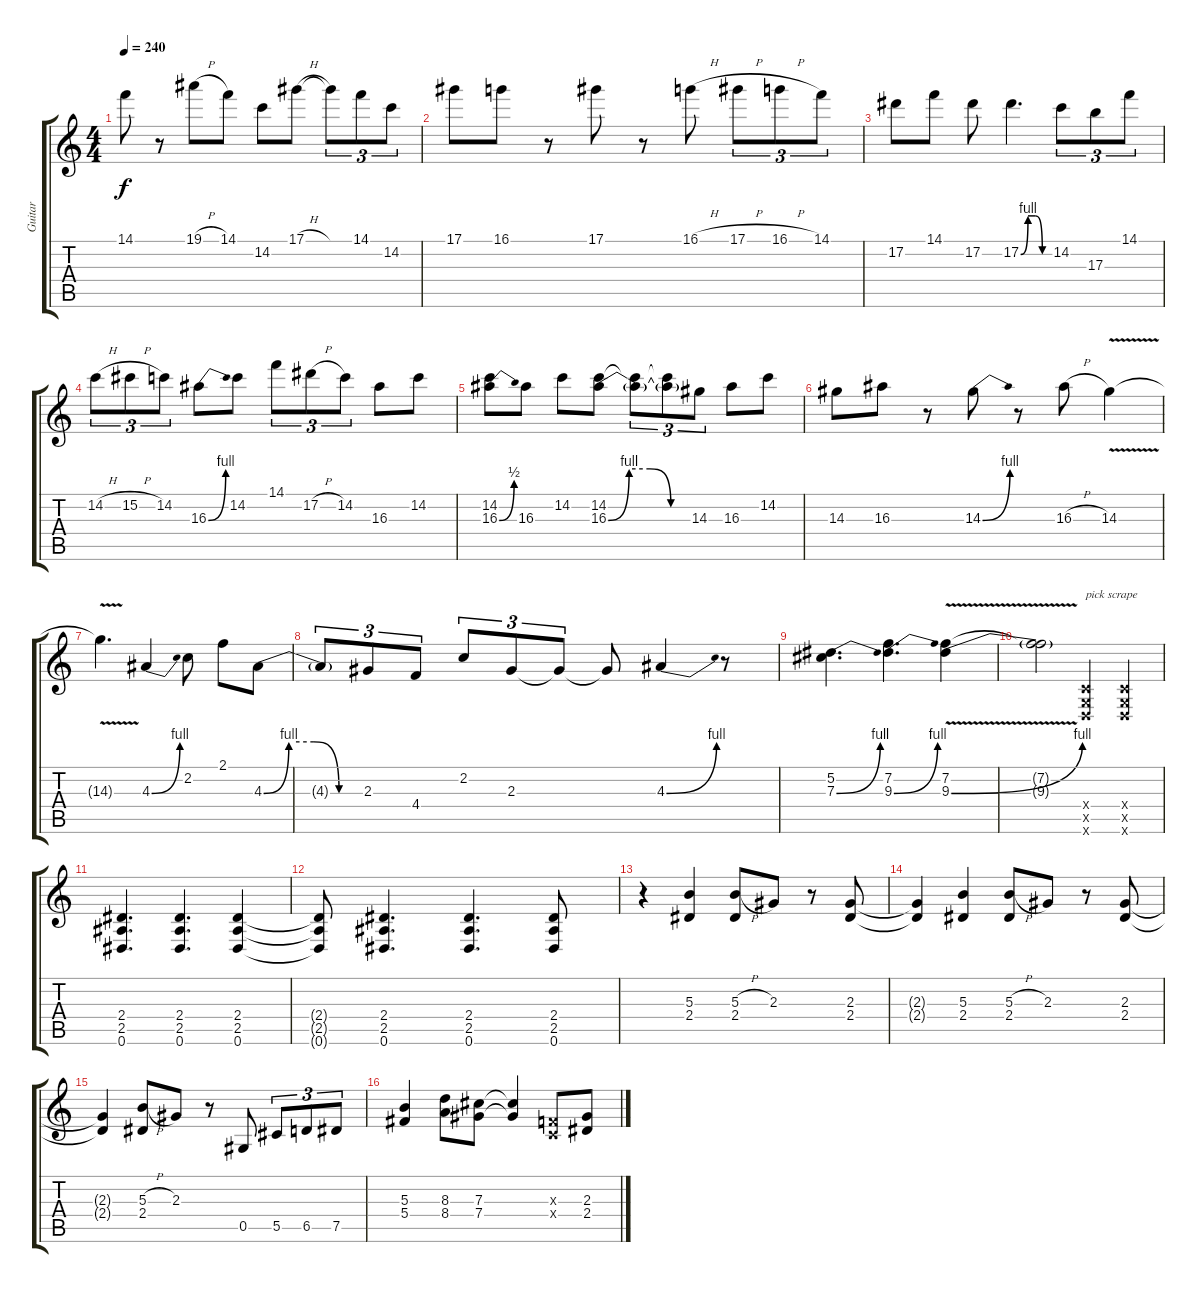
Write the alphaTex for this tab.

\track ("Guitar" "Guitar") {instrument distortionguitar}
\staff {score tabs}
\tuning (Eb4 Bb3 Gb3 Db3 Ab2 Eb2) {hide}
\ts (4 4)
\tempo 240
\clef g2
\ks c
14.1.8{dy f} r.8 19.1{h}.8 14.1.8 14.2.8 17.1{h}.8 17.1{t}.8{tu (3 2)} 14.1.8{tu (3 2)} 14.2.8{tu (3 2)} |
17.1.8 16.1.8 r.8 17.1.8 r.8 16.1{h}.8 17.1{h}.8{tu (3 2)} 16.1{h}.8{tu (3 2)} 14.1.8{tu (3 2)} |
17.2.8 14.1.8 17.2.8 17.2{be (custom 0 0 15 4 30 4 45 0 60 0)}.4{d} 14.2.8{tu (3 2)} 17.3.8{tu (3 2)} 14.1.8{tu (3 2)} |
14.2{h}.8{tu (3 2)} 15.2{h}.8{tu (3 2)} 14.2.8{tu (3 2)} 16.3{be (bend 0 0 60 4)}.8 14.2.8 14.1.8{tu (3 2)} 17.2{h}.8{tu (3 2)} 14.2.8{tu (3 2)} 16.3.8 14.2.8 |
(14.2 16.3{be (bend 0 0 60 2)}).8 16.3.8 14.2.8 (14.2 16.3{be (custom 0 0 15 4 30 4 45 0 60 0)}).8 (14.2{t} 16.3{t}).8{tu (3 2)} (14.2{t} 16.3{t}).8{tu (3 2)} 14.3.8{tu (3 2)} 16.3.8 14.2.8 |
14.3.8 16.3.8 r.8 14.3{be (bend 0 0 60 4)}.8 r.8 16.3{h}.8 14.3{v}.4 |
14.3{t}.4{d} 4.3{be (bend 0 0 60 4)}.4 2.2.8 2.1.8 4.3{be (custom 0 0 15 4 30 4 45 0 60 0)}.8 |
4.3{t}.8{tu (3 2)} 2.3.8{tu (3 2)} 4.4.8{tu (3 2)} 2.2.8{tu (3 2)} 2.3.8{tu (3 2)} 2.3{t}.8{tu (3 2)} 2.3{t}.8 4.3{be (bend 0 0 60 4)}.4 r.8 |
(5.2 7.3{be (bend 0 0 60 4)}).4{d} (7.2 9.3{be (bend 0 0 60 4)}).4{d} (7.2{v} 9.3{be (bend 0 0 60 4) v}).4 |
(7.2{t} 9.3{t}).2 (-1.4{x} -1.5{x} -1.6{x}).4{txt "pick scrape"} (-1.4{x} -1.5{x} -1.6{x}).4 |
(2.4 2.5 0.6).4{d} (2.4 2.5 0.6).4{d} (2.4 2.5 0.6).4 |
(2.4{t} 2.5{t} 0.6{t}).8 (2.4 2.5 0.6).4{d} (2.4 2.5 0.6).4{d} (2.4 2.5 0.6).8 |
r.4 (5.3 2.4).4 (5.3{h} 2.4).8 2.3.8 r.8 (2.3 2.4).8 |
(2.3{t} 2.4{t}).4 (5.3 2.4).4 (5.3{h} 2.4).8 2.3.8 r.8 (2.3 2.4).8 |
(2.3{t} 2.4{t}).4 (5.3{h} 2.4).8 2.3.8 r.8 0.5.8 5.5.8{tu (3 2)} 6.5.8{tu (3 2)} 7.5.8{tu (3 2)} |
(5.3 5.4).4 (8.3 8.4).8 (7.3 7.4).8 (7.3{t} 7.4{t}).4 (-1.3{x} -1.4{x}).8 (2.3 2.4).8
